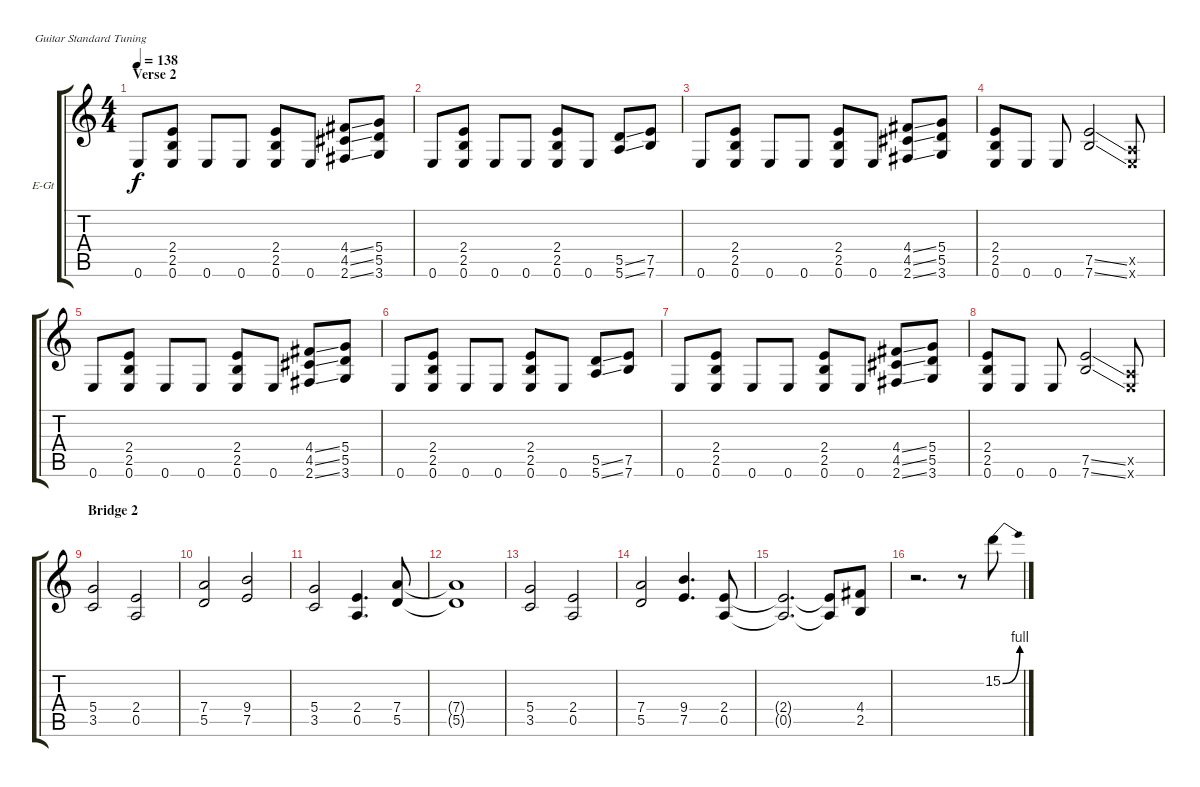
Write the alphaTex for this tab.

\bracketExtendMode groupsimilarinstruments
\firstSystemTrackNameOrientation horizontal
\otherSystemsTrackNameOrientation horizontal
\track ("Holstinin" "E-Gt") {instrument overdrivenguitar}
\staff {score tabs}
\tuning (E4 B3 G3 D3 A2 E2)
\ts (4 4)
\section ("" "Verse 2")
\tempo 138
\clef g2
\ks c
0.6.8{dy f} (2.4 2.5 0.6).8 0.6.8 0.6.8 (2.4 2.5 0.6).8 0.6.8 (4.4{ss} 4.5{ss} 2.6{ss}).8 (5.4 5.5 3.6).8 |
0.6.8 (2.4 2.5 0.6).8 0.6.8 0.6.8 (2.4 2.5 0.6).8 0.6.8 (5.5{ss} 5.6{ss}).8 (7.5 7.6).8 |
0.6.8 (2.4 2.5 0.6).8 0.6.8 0.6.8 (2.4 2.5 0.6).8 0.6.8 (4.4{ss} 4.5{ss} 2.6{ss}).8 (5.4 5.5 3.6).8 |
(2.4 2.5 0.6).8 0.6.8 0.6.8 (7.5{ss} 7.6{ss}).2 (0.5{x} 0.6{x}).8 |
0.6.8 (2.4 2.5 0.6).8 0.6.8 0.6.8 (2.4 2.5 0.6).8 0.6.8 (4.4{ss} 4.5{ss} 2.6{ss}).8 (5.4 5.5 3.6).8 |
0.6.8 (2.4 2.5 0.6).8 0.6.8 0.6.8 (2.4 2.5 0.6).8 0.6.8 (5.5{ss} 5.6{ss}).8 (7.5 7.6).8 |
0.6.8 (2.4 2.5 0.6).8 0.6.8 0.6.8 (2.4 2.5 0.6).8 0.6.8 (4.4{ss} 4.5{ss} 2.6{ss}).8 (5.4 5.5 3.6).8 |
(2.4 2.5 0.6).8 0.6.8 0.6.8 (7.5{ss} 7.6{ss}).2 (0.5{x} 0.6{x}).8 |
\section ("" "Bridge 2")
(5.4 3.5).2 (2.4 0.5).2 |
(7.4 5.5).2 (9.4 7.5).2 |
(5.4 3.5).2 (2.4 0.5).4{d} (7.4 5.5).8 |
(7.4{t} 5.5{t}).1 |
(5.4 3.5).2 (2.4 0.5).2 |
(7.4 5.5).2 (9.4 7.5).4{d} (2.4 0.5).8 |
(2.4{t} 0.5{t}).2{d} (2.4{t} 0.5{t}).8 (4.4 2.5).8 |
r.2{d} r.8 15.2{be (bend 0 0 60 4)}.8
